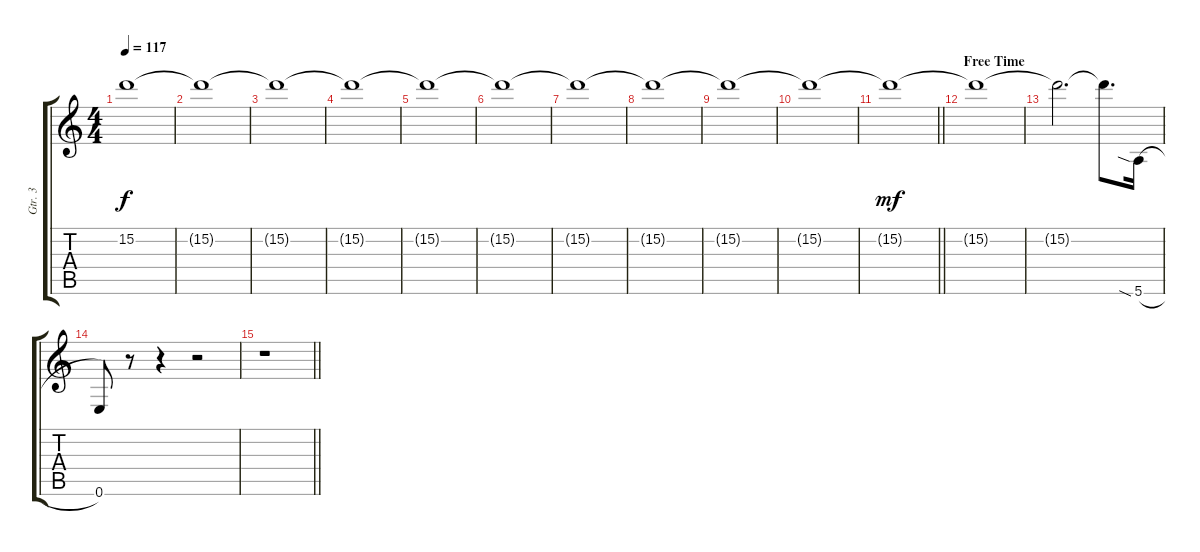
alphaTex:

\track ("Gtr. 3" "Gtr. 3") {instrument overdrivenguitar}
\staff {score tabs}
\tuning (E4 B3 G3 D3 A2 E2) {hide}
\ts (4 4)
\tempo 117
\clef g2
\ks c
15.2{t}.1{dy f} |
15.2{t}.1 |
15.2{t}.1 |
15.2{t}.1 |
15.2{t}.1 |
15.2{t}.1 |
15.2{t}.1 |
15.2{t}.1 |
15.2{t}.1 |
15.2{t}.1 |
\barLineRight lightlight
15.2{t}.1{dy mf} |
\section ("" "Free Time")
15.2{t}.1 |
15.2{t}.2{d} 15.2{t}.8{d} 5.6{sia h}.16{instrument overdrivenguitar} |
0.6.8 r.8 r.4 r.2 |
\barLineRight lightlight
r.1
